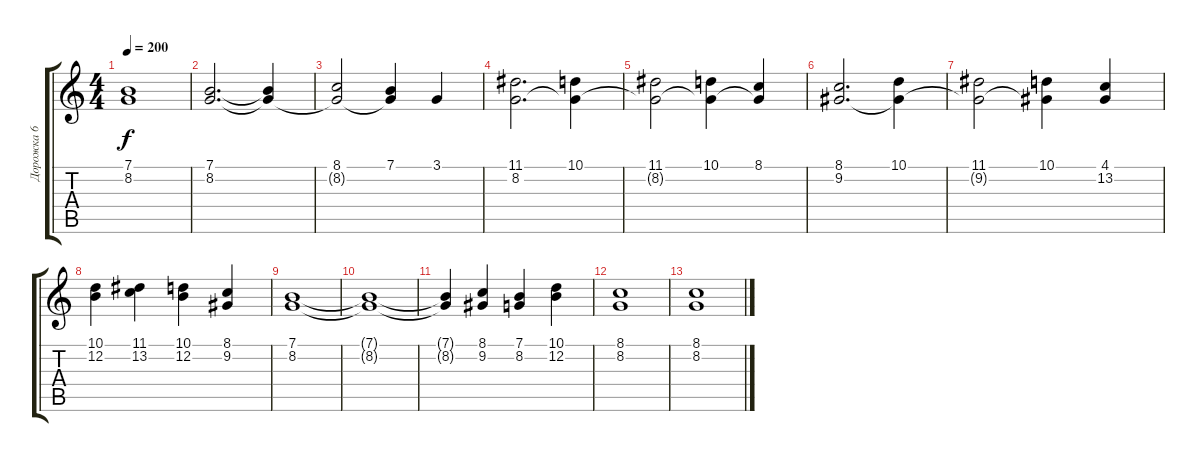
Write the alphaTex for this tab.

\track ("Дорожка 6" "Дорожка 6") {instrument stringensemble1}
\staff {score tabs}
\tuning (E4 B3 G3 D3 A2 E2) {hide}
\ts (4 4)
\tempo 200
\clef g2
\ks c
(7.1 8.2).1{dy f} |
(7.1 8.2).2{d} (7.1{t} 8.2{t}).4 |
(8.1 8.2{t}).2 (7.1 8.2{t}).4 3.1.4 |
(11.1 8.2).2{d} (10.1 8.2{t}).4 |
(11.1 8.2{t}).2 (10.1 8.2{t}).4 (8.1 8.2{t}).4 |
(8.1 9.2).2{d} (10.1 9.2{t}).4 |
(11.1 9.2{t}).2 (10.1 9.2{t}).4 (4.1 13.2).4 |
(10.1 12.2).4 (11.1 13.2).4 (10.1 12.2).4 (8.1 9.2).4 |
(7.1 8.2).1 |
(7.1{t} 8.2{t}).1 |
(7.1{t} 8.2{t}).4 (8.1 9.2).4 (7.1 8.2).4 (10.1 12.2).4 |
(8.1 8.2).1 |
(8.1 8.2).1
